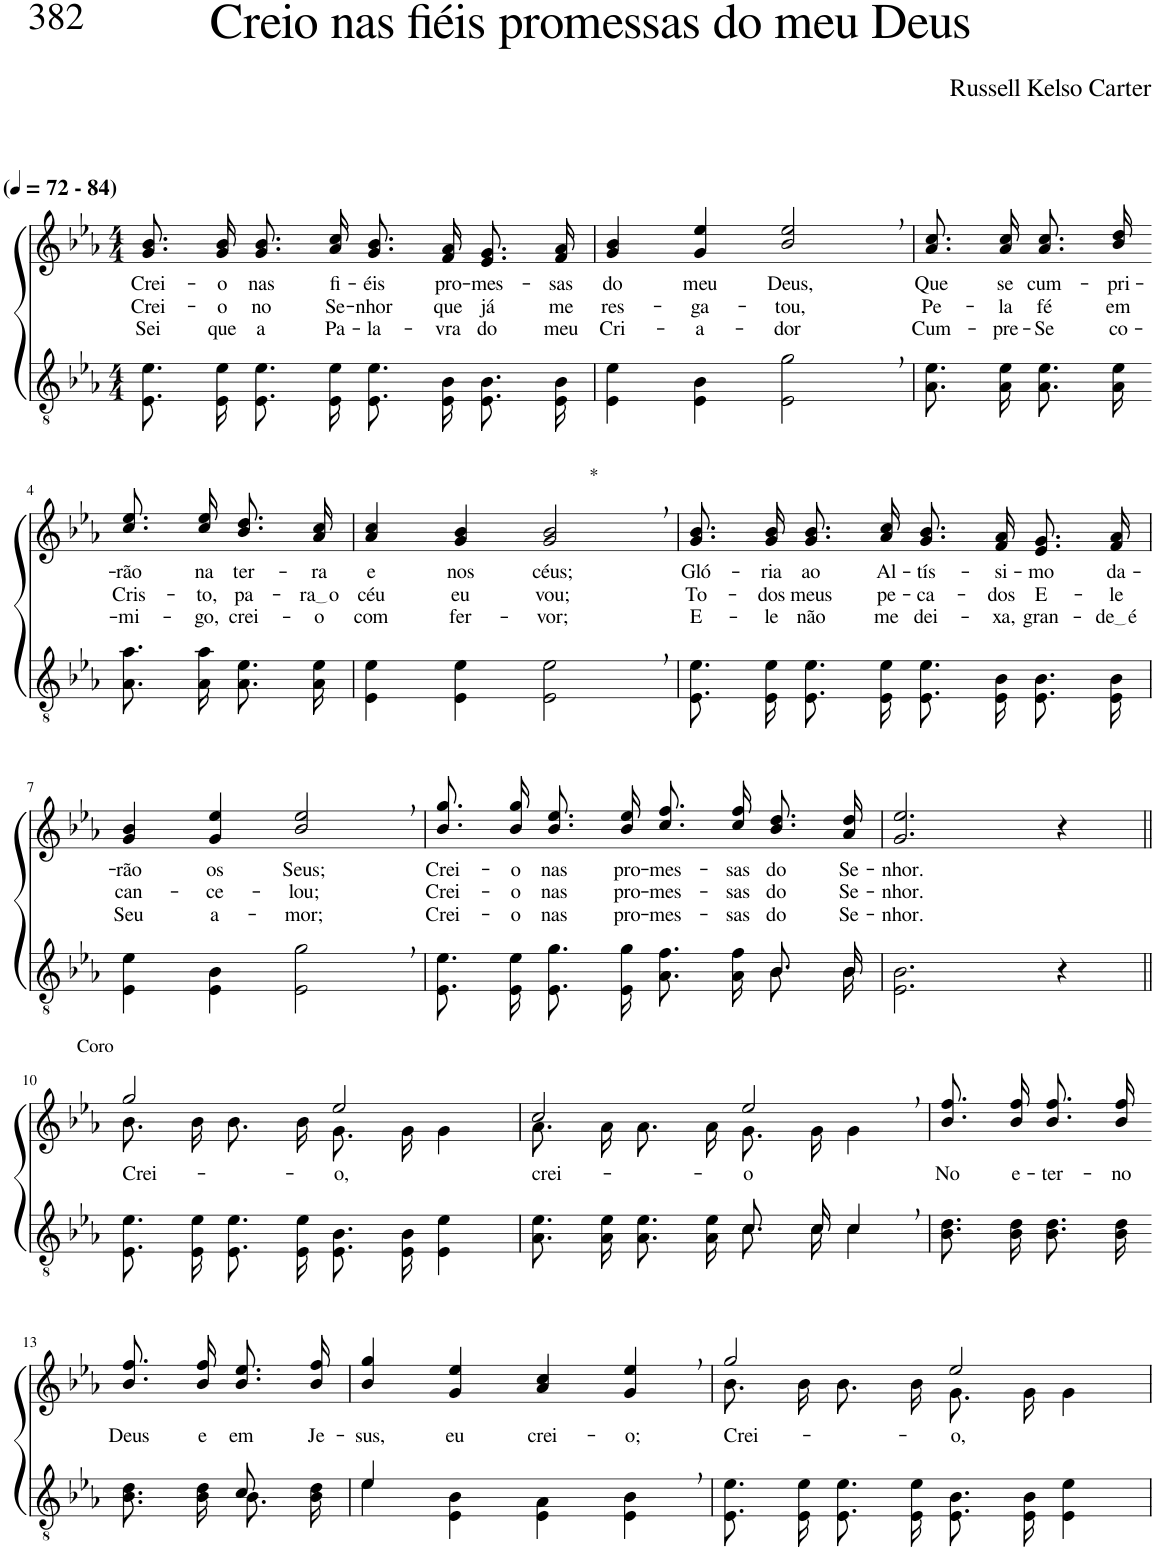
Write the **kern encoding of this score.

**kern	**kern	**text	**text	**text
*part2	*part1	*part1	*part1	*part1
*staff2	*staff1	*staff1	*staff1	*staff1
*I"Parte III e IV	*I"Parte I e II	*	*	*
*clefGv2	*clefG2	*	*	*
*Trd3c5	*Trd3c5	*	*	*
*k[b-e-a-]	*k[b-e-a-]	*	*	*
*M4/4	*M4/4	*	*	*
*MM72	*MM72	*	*	*
=1	=1	=1	=1	=1
!	!LO:TX:a:B:t=(	!	!	!
!	!LO:TX:a:B:t=- 84)	!	!	!
!	!	!LO:LY:b	!LO:LY:b	!LO:LY:b
8.E-/ 8.e-/L	8.g/ 8.b-/L	Crei-	Crei-	Sei
!	!	!LO:LY:b	!LO:LY:b	!LO:LY:b
16E-/ 16e-/Jk	16g/ 16b-/Jk	-o	-o	que
!	!	!LO:LY:b	!LO:LY:b	!LO:LY:b
8.E-/ 8.e-/L	8.g/ 8.b-/L	nas	no	a
!	!	!LO:LY:b	!LO:LY:b	!LO:LY:b
16E-/ 16e-/Jk	16a-/ 16cc/Jk	fi-	Se-	Pa-
!	!	!LO:LY:b	!LO:LY:b	!LO:LY:b
8.E-/ 8.e-/L	8.g/ 8.b-/L	-éis	-nhor	-la-
!	!	!LO:LY:b	!LO:LY:b	!LO:LY:b
16E-/ 16B-/Jk	16f/ 16a-/Jk	pro-	que	-vra
!	!	!LO:LY:b	!LO:LY:b	!LO:LY:b
8.E-/ 8.B-/L	8.e-/ 8.g/L	-mes-	já	do
!	!	!LO:LY:b	!LO:LY:b	!LO:LY:b
16E-/ 16B-/Jk	16f/ 16a-/Jk	-sas	me	meu
=2	=2	=2	=2	=2
!	!	!LO:LY:b	!LO:LY:b	!LO:LY:b
4E-\ 4e-\	4g/ 4b-/	do	res-	Cri-
!	!	!LO:LY:b	!LO:LY:b	!LO:LY:b
4E-\ 4B-\	4g/ 4ee-/	meu	-ga-	-a-
!	!	!LO:LY:b	!LO:LY:b	!LO:LY:b
2E-\, 2g\,	2b-/, 2ee-/,	Deus,	-tou,	-dor
=3	=3	=3	=3	=3
!	!	!LO:LY:b	!LO:LY:b	!LO:LY:b
8.A-\ 8.e-\L	8.a-\ 8.cc\L	Que	Pe-	Cum-
!	!	!LO:LY:b	!LO:LY:b	!LO:LY:b
16A-\ 16e-\Jk	16a-\ 16cc\Jk	se	-la	-pre-
!	!	!LO:LY:b	!LO:LY:b	!LO:LY:b
8.A-\ 8.e-\L	8.a-\ 8.cc\L	cum-	fé	-Se
!	!	!LO:LY:b	!LO:LY:b	!LO:LY:b
16A-\ 16e-\Jk	16b-\ 16dd\Jk	-pri-	em	co-
!!LO:LB:g=z
=4-	=4-	=4-	=4-	=4-
!	!	!LO:LY:b	!LO:LY:b	!LO:LY:b
8.A-\ 8.a-\L	8.cc\ 8.ee-\L	-rão	Cris-	-mi-
!	!	!LO:LY:b	!LO:LY:b	!LO:LY:b
16A-\ 16a-\Jk	16cc\ 16ee-\Jk	na	-to,	-go,
!	!	!LO:LY:b	!LO:LY:b	!LO:LY:b
8.A-\ 8.e-\L	8.b-\ 8.dd\L	ter-	pa-	crei-
!	!	!LO:LY:b	!LO:LY:b	!LO:LY:b
16A-\ 16e-\Jk	16a-\ 16cc\Jk	-ra	ra o	-o
=5	=5	=5	=5	=5
!	!	!LO:LY:b	!LO:LY:b	!LO:LY:b
4E-\ 4e-\	4a-/ 4cc/	e	céu	com
!	!	!LO:LY:b	!LO:LY:b	!LO:LY:b
4E-\ 4e-\	4g/ 4b-/	nos	eu	fer-
!	!LO:TX:a:t=*	!	!	!
!	!	!LO:LY:b	!LO:LY:b	!LO:LY:b
2E-\, 2e-\,	2g/, 2b-/,	céus;	vou;	-vor;
=6	=6	=6	=6	=6
!	!	!LO:LY:b	!LO:LY:b	!LO:LY:b
8.E-/ 8.e-/L	8.g/ 8.b-/L	Gló-	To-	E-
!	!	!LO:LY:b	!LO:LY:b	!LO:LY:b
16E-/ 16e-/Jk	16g/ 16b-/Jk	-ria	-dos	-le
!	!	!LO:LY:b	!LO:LY:b	!LO:LY:b
8.E-/ 8.e-/L	8.g/ 8.b-/L	ao	meus	não
!	!	!LO:LY:b	!LO:LY:b	!LO:LY:b
16E-/ 16e-/Jk	16a-/ 16cc/Jk	Al-	pe-	me
!	!	!LO:LY:b	!LO:LY:b	!LO:LY:b
8.E-/ 8.e-/L	8.g/ 8.b-/L	-tís-	-ca-	dei-
!	!	!LO:LY:b	!LO:LY:b	!LO:LY:b
16E-/ 16B-/Jk	16f/ 16a-/Jk	-si-	-dos	-xa,
!	!	!LO:LY:b	!LO:LY:b	!LO:LY:b
8.E-/ 8.B-/L	8.e-/ 8.g/L	-mo	E-	gran-
!	!	!LO:LY:b	!LO:LY:b	!LO:LY:b
16E-/ 16B-/Jk	16f/ 16a-/Jk	da-	-le	de é
!!LO:LB:g=z
=7	=7	=7	=7	=7
!	!	!LO:LY:b	!LO:LY:b	!LO:LY:b
4E-\ 4e-\	4g/ 4b-/	-rão	can-	Seu
!	!	!LO:LY:b	!LO:LY:b	!LO:LY:b
4E-\ 4B-\	4g/ 4ee-/	os	-ce-	a-
!	!	!LO:LY:b	!LO:LY:b	!LO:LY:b
2E-\, 2g\,	2b-/, 2ee-/,	Seus;	-lou;	-mor;
=8	=8	=8	=8	=8
*^	*	*	*	*
!	!	!	!LO:LY:b	!LO:LY:b	!LO:LY:b
8.E-/ 8.e-/L	2.ryy	8.b-\ 8.gg\L	Crei-	Crei-	Crei-
!	!	!	!LO:LY:b	!LO:LY:b	!LO:LY:b
16E-/ 16e-/Jk	.	16b-\ 16gg\Jk	-o	-o	-o
!	!	!	!LO:LY:b	!LO:LY:b	!LO:LY:b
8.E-\ 8.g\L	.	8.b-\ 8.ee-\L	nas	nas	nas
!	!	!	!LO:LY:b	!LO:LY:b	!LO:LY:b
16E-\ 16g\Jk	.	16b-\ 16ee-\Jk	pro-	pro-	pro-
!	!	!	!LO:LY:b	!LO:LY:b	!LO:LY:b
8.A-\ 8.f\L	.	8.cc\ 8.ff\L	-mes-	-mes-	-mes-
!	!	!	!LO:LY:b	!LO:LY:b	!LO:LY:b
16A-\ 16f\Jk	.	16cc\ 16ff\Jk	-sas	-sas	-sas
!	!	!	!LO:LY:b	!LO:LY:b	!LO:LY:b
8.B-\L	8.B-/L	8.b-\ 8.dd\L	do	do	do
!	!	!	!LO:LY:b	!LO:LY:b	!LO:LY:b
16B-\Jk	16B-/Jk	16a-\ 16dd\Jk	Se-	Se-	Se-
=9	=9	=9	=9	=9	=9
!	!	!	!LO:LY:b	!LO:LY:b	!LO:LY:b
*v	*v	*	*	*	*
2.E-\ 2.B-\	2.g/ 2.ee-/	-nhor.	-nhor.	-nhor.
4r	4r	.	.	.
!!LO:LB:g=z
=10||	=10||	=10||	=10||	=10||
*	*^	*	*	*
!	!LO:TX:a:t=Coro	!	!	!	!
!	!	!	!LO:LY:b	!	!
8.E-/ 8.e-/L	2gg/	8.b-\L	Crei-	.	.
16E-/ 16e-/Jk	.	16b-\Jk	.	.	.
8.E-/ 8.e-/L	.	8.b-\L	.	.	.
16E-/ 16e-/Jk	.	16b-\Jk	.	.	.
!	!	!	!LO:LY:b	!	!
8.E-/ 8.B-/L	2ee-/	8.g\L	-o,	.	.
16E-/ 16B-/Jk	.	16g\Jk	.	.	.
4E-\ 4e-\	.	4g\	.	.	.
=11	=11	=11	=11	=11	=11
*^	*	*	*	*	*
!	!	!	!	!LO:LY:b	!	!
2ryy	8.A-\ 8.e-\L	2cc/	8.a-\L	crei-	.	.
.	16A-\ 16e-\Jk	.	16a-\Jk	.	.	.
.	8.A-\ 8.e-\L	.	8.a-\L	.	.	.
.	16A-\ 16e-\Jk	.	16a-\Jk	.	.	.
!	!	!	!	!LO:LY:b	!	!
8.c/L	8.c\L	2ee-,/	8.g\L	-o	.	.
16c/Jk	16c\Jk	.	16g\Jk	.	.	.
4c,/	4c\	.	4g\	.	.	.
=12	=12	=12	=12	=12	=12	=12
!	!	!	!	!LO:LY:b	!	!
*v	*v	*	*	*	*	*
*	*v	*v	*	*	*
8.B-\ 8.d\L	8.b-\ 8.ff\L	No	.	.
!	!	!LO:LY:b	!	!
16B-\ 16d\Jk	16b-\ 16ff\Jk	e-	.	.
!	!	!LO:LY:b	!	!
8.B-\ 8.d\L	8.b-\ 8.ff\L	-ter-	.	.
!	!	!LO:LY:b	!	!
16B-\ 16d\Jk	16b-\ 16ff\Jk	-no	.	.
!!LO:LB:g=z
=13-	=13-	=13-	=13-	=13-
*^	*	*	*	*
!	!	!	!LO:LY:b	!	!
4ryy	8.B-\ 8.d\L	8.b-\ 8.ff\L	Deus	.	.
!	!	!	!LO:LY:b	!	!
.	16B-\ 16d\Jk	16b-\ 16ff\Jk	e	.	.
!	!	!	!LO:LY:b	!	!
8c/	8.B-\L	8.b-\ 8.ee-\L	em	.	.
8ryy	.	.	.	.	.
!	!	!	!LO:LY:b	!	!
.	16B-\ 16d\Jk	16b-\ 16ff\Jk	Je-	.	.
=14	=14	=14	=14	=14	=14
!	!	!	!LO:LY:b	!	!
4e-/	4e-\	4b-/ 4gg/	-sus,	.	.
!	!	!	!LO:LY:b	!	!
2.ryy	4E-\ 4B-\	4g/ 4ee-/	eu	.	.
!	!	!	!LO:LY:b	!	!
.	4E-\ 4A-\	4a-/ 4cc/	crei-	.	.
!	!	!	!LO:LY:b	!	!
.	4E-\ 4B-\	4g/, 4ee-/,	-o;	.	.
=15	=15	=15	=15	=15	=15
*	*	*^	*	*	*
!	!	!	!	!LO:LY:b	!	!
*v	*v	*	*	*	*	*
8.E-/ 8.e-/L	2gg/	8.b-\L	-Crei-	.	.
16E-/ 16e-/Jk	.	16b-\Jk	.	.	.
8.E-/ 8.e-/L	.	8.b-\L	.	.	.
16E-/ 16e-/Jk	.	16b-\Jk	.	.	.
!	!	!	!LO:LY:b	!	!
8.E-/ 8.B-/L	2ee-/	8.g\L	-o,	.	.
16E-/ 16B-/Jk	.	16g\Jk	.	.	.
4E-\ 4e-\	.	4g\	.	.	.
*	*v	*v	*	*	*
=	=	=	=	=
*-	*-	*-	*-	*-
